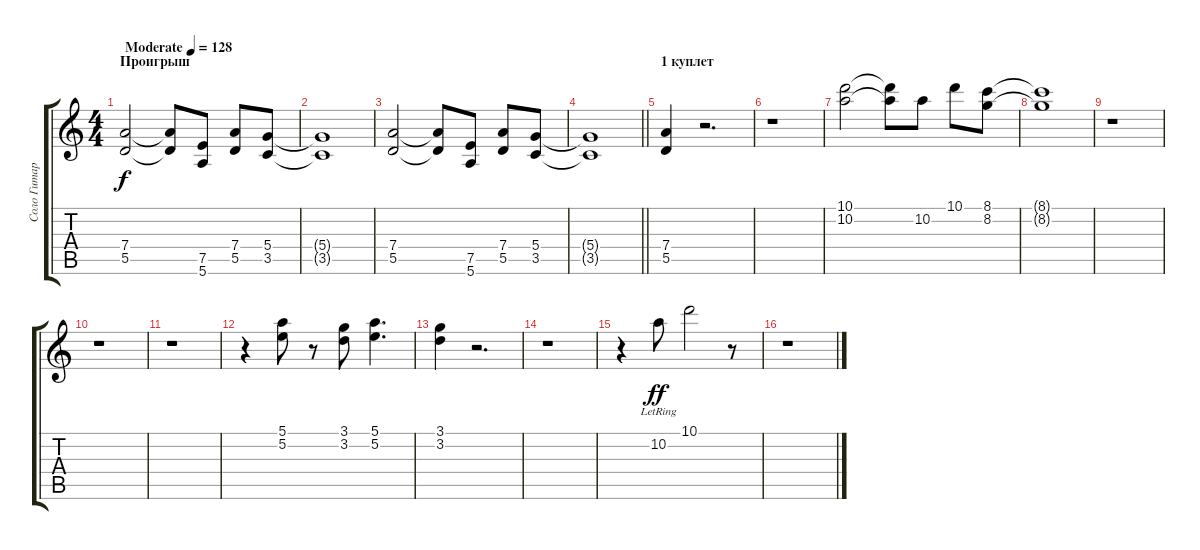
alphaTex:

\track ("Соло Гитара" "Соло Гитар") {instrument electricguitarmuted}
\staff {score tabs}
\tuning (E4 B3 G3 D3 A2 E2) {hide}
\ts (4 4)
\section ("" "Проигрыш")
\tempo (128 "Moderate")
\clef g2
\ks c
(7.4 5.5).2{dy f instrument electricguitarmuted} (7.4{t} 5.5{t}).8 (7.5 5.6).8 (7.4 5.5).8 (5.4 3.5).8 |
(5.4{t} 3.5{t}).1 |
(7.4 5.5).2 (7.4{t} 5.5{t}).8 (7.5 5.6).8 (7.4 5.5).8 (5.4 3.5).8 |
\barLineRight lightlight
(5.4{t} 3.5{t}).1 |
\section ("" "1 куплет")
(7.4 5.5).4 r.2{d} |
r.1 |
(10.1 10.2).2 (10.1{t} 10.2{t}).8 10.2.8 10.1.8 (8.1 8.2).8 |
(8.1{t} 8.2{t}).1 |
r.1 |
r.1 |
r.1 |
r.4 (5.1 5.2).8 r.8 (3.1 3.2).8 (5.1 5.2).4{d} |
(3.1 3.2).4 r.2{d} |
r.1 |
r.4 10.2{lr}.8{dy ff} 10.1.2 r.8 |
r.1
